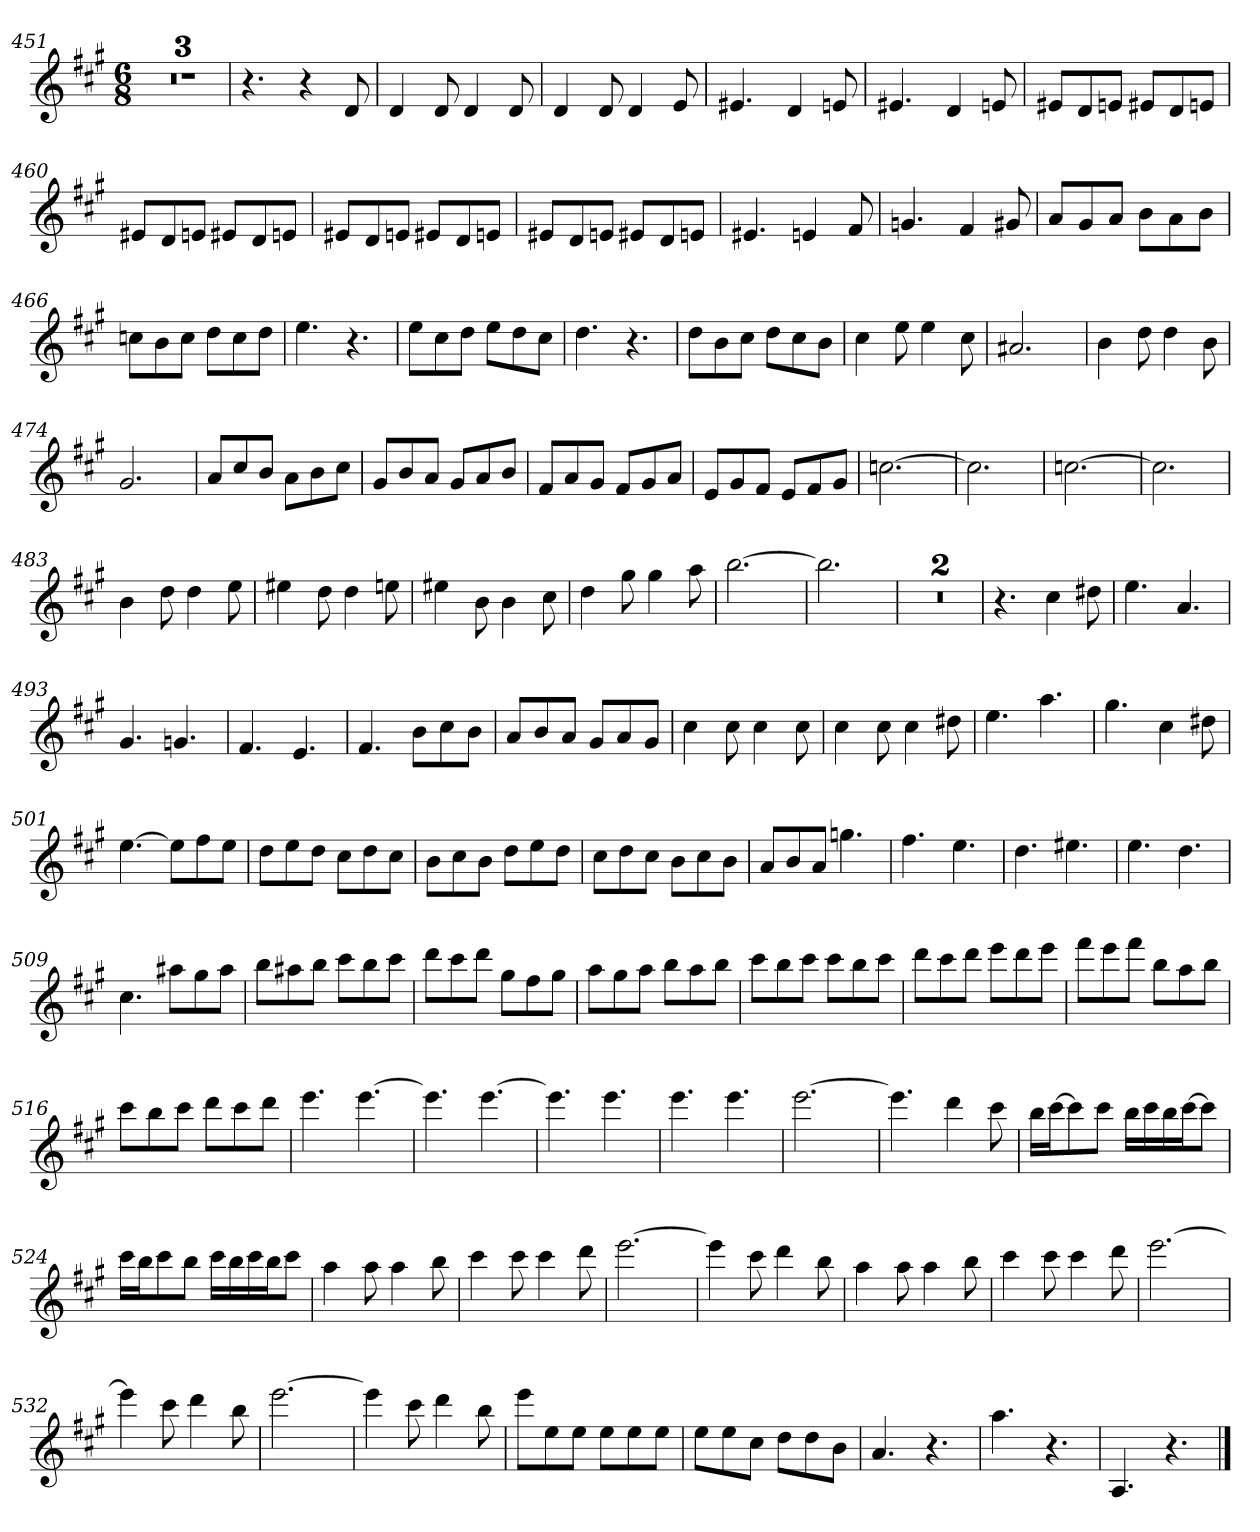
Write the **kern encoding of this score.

**kern
*part1
*staff1
*clefG2
*k[f#c#g#]
*A:
*M6/8
=451
2.r
=452
2.r
=453
2.r
=454
4.r
4r
8d
=455
4d
8d
4d
8d
=456
4d
8d
4d
8e
=457
4.e#X
4d
8en
=458
4.e#X
4d
8en
=459
8e#X/L
8d/
8en/J
8e#X/L
8d/
8en/J
=460
8e#X/L
8d/
8en/J
8e#X/L
8d/
8en/J
=461
8e#X/L
8d/
8en/J
8e#X/L
8d/
8en/J
=462
8e#X/L
8d/
8en/J
8e#X/L
8d/
8en/J
=463
4.e#X
4en
8f#
=464
4.gn
4f#
8g#X
=465
8a/L
8g#/
8a/J
8b\L
8a\
8b\J
=466
8ccn\L
8b\
8cc\J
8dd\L
8cc\
8dd\J
=467
4.ee
4.r
=468
8ee\L
8cc#\
8dd\J
8ee\L
8dd\
8cc#\J
=469
4.dd
4.r
=470
8dd\L
8b\
8cc#\J
8dd\L
8cc#\
8b\J
=471
4cc#
8ee
4ee
8cc#
=472
2.a#X
=473
4b
8dd
4dd
8b
=474
2.g#
=475
8a/L
8cc#/
8b/J
8a\L
8b\
8cc#\J
=476
8g#/L
8b/
8a/J
8g#/L
8a/
8b/J
=477
8f#/L
8a/
8g#/J
8f#/L
8g#/
8a/J
=478
8e/L
8g#/
8f#/J
8e/L
8f#/
8g#/J
=479
[2.ccn
=480
2.cc]
=481
[2.ccn
=482
2.cc]
=483
4b
8dd
4dd
8ee
=484
4ee#X
8dd
4dd
8een
=485
4ee#X
8b
4b
8cc#
=486
4dd
8gg#
4gg#
8aa
=487
[2.bb
=488
2.bb]
=489
2.r
=490
2.r
=491
4.r
4cc#
8dd#X
=492
4.ee
4.a
=493
4.g#
4.gn
=494
4.f#
4.e
=495
4.f#
8b\L
8cc#\
8b\J
=496
8a/L
8b/
8a/J
8g#/L
8a/
8g#/J
=497
4cc#
8cc#
4cc#
8cc#
=498
4cc#
8cc#
4cc#
8dd#X
=499
4.ee
4.aa
=500
4.gg#
4cc#
8dd#X
=501
[4.ee
8ee\L]
8ff#\
8ee\J
=502
8dd\L
8ee\
8dd\J
8cc#\L
8dd\
8cc#\J
=503
8b\L
8cc#\
8b\J
8dd\L
8ee\
8dd\J
=504
8cc#\L
8dd\
8cc#\J
8b\L
8cc#\
8b\J
=505
8a/L
8b/
8a/J
4.ggn
=506
4.ff#
4.ee
=507
4.dd
4.ee#X
=508
4.ee
4.dd
=509
4.cc#
8aa#X\L
8gg#\
8aa#\J
=510
8bb\L
8aa#X\
8bb\J
8ccc#\L
8bb\
8ccc#\J
=511
8ddd\L
8ccc#\
8ddd\J
8gg#\L
8ff#\
8gg#\J
=512
8aa\L
8gg#\
8aa\J
8bb\L
8aa\
8bb\J
=513
8ccc#\L
8bb\
8ccc#\J
8ccc#\L
8bb\
8ccc#\J
=514
8ddd\L
8ccc#\
8ddd\J
8eee\L
8ddd\
8eee\J
=515
8fff#\L
8eee\
8fff#\J
8bb\L
8aa\
8bb\J
=516
8ccc#\L
8bb\
8ccc#\J
8ddd\L
8ccc#\
8ddd\J
=517
4.eee
[4.eee
=518
4.eee]
[4.eee
=519
4.eee]
4.eee
=520
4.eee
4.eee
=521
[2.eee
=522
4.eee]
4ddd
8ccc#
=523
16bb\LL
[16ccc#\J
8ccc#\]
8ccc#\J
16bb\LL
16ccc#\
16bb\
[16ccc#\J
8ccc#\J]
=524
16ccc#\LL
16bb\J
8ccc#\
8bb\J
16ccc#\LL
16bb\
16ccc#\
16bb\J
8ccc#\J
=525
4aa
8aa
4aa
8bb
=526
4ccc#
8ccc#
4ccc#
8ddd
=527
[2.eee
=528
4eee]
8ccc#
4ddd
8bb
=529
4aa
8aa
4aa
8bb
=530
4ccc#
8ccc#
4ccc#
8ddd
=531
[2.eee
=532
4eee]
8ccc#
4ddd
8bb
=533
[2.eee
=534
4eee]
8ccc#
4ddd
8bb
=535
8eee\L
8ee\
8ee\J
8ee\L
8ee\
8ee\J
=536
8ee\L
8ee\
8cc#\J
8dd\L
8dd\
8b\J
=537
4.a
4.r
=538
4.aa
4.r
=539
4.A
4.r
==
*-
